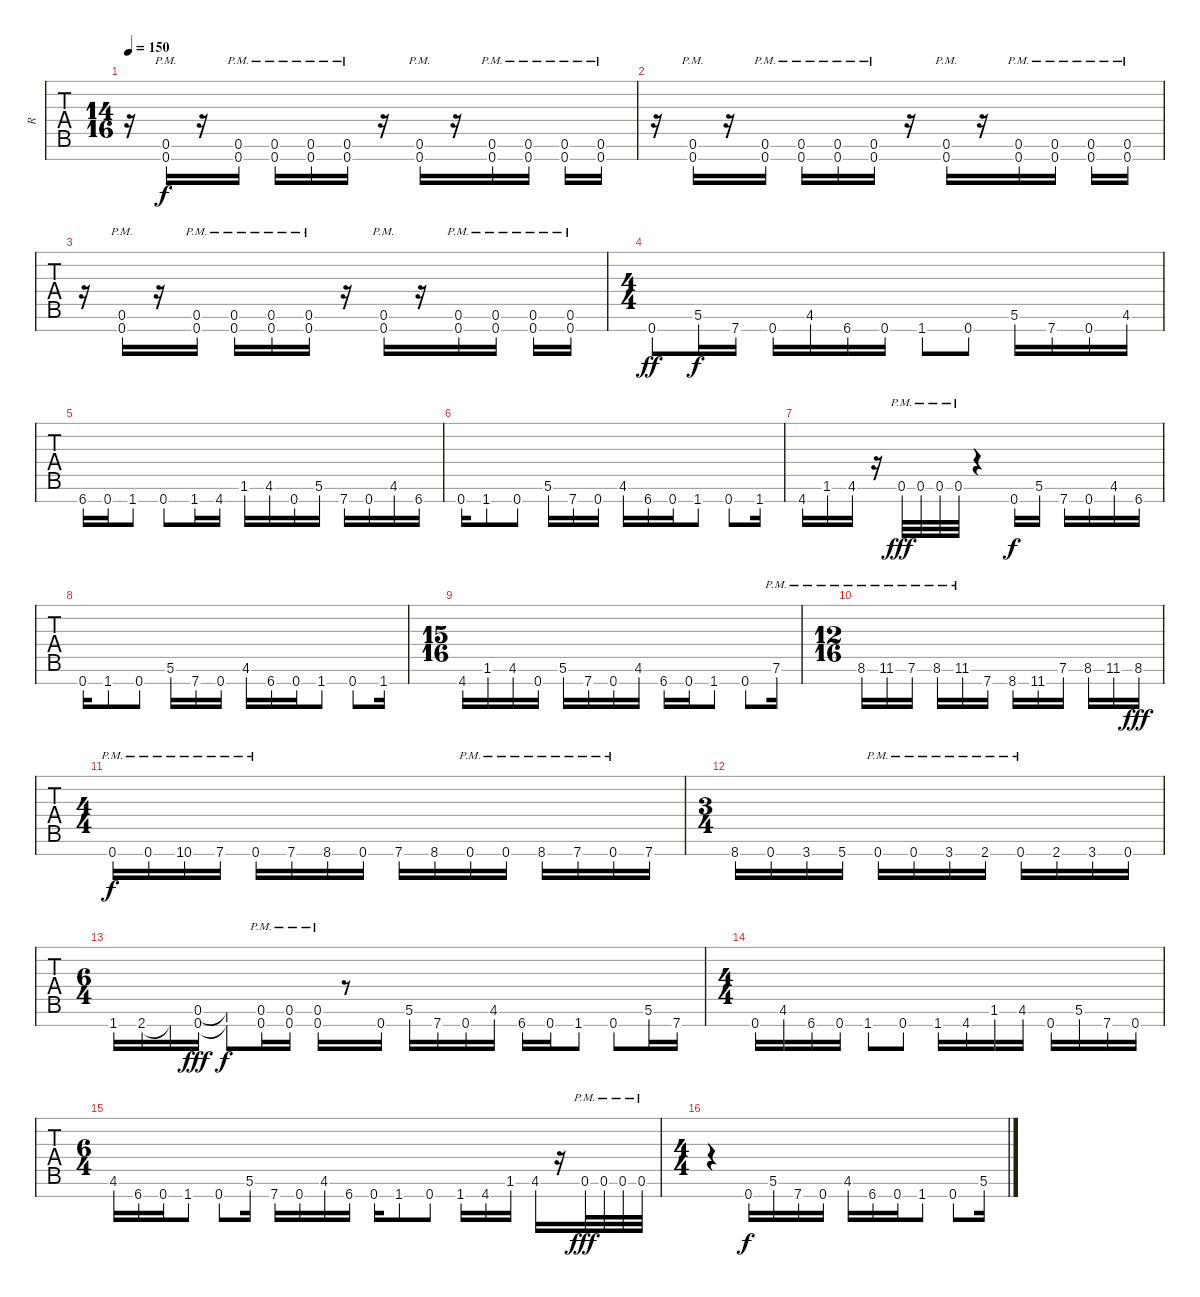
\track ("R" "R") {instrument distortionguitar}
\staff {tabs}
\tuning (E4 B3 G3 D3 A2 E2 A1) {hide}
\ts (14 16)
\tempo 150
\clef f4
\ks c
r.16{dy f} (0.6{pm} 0.7{pm}).16 r.16 (0.6{pm} 0.7{pm}).16 (0.6{pm} 0.7{pm}).16 (0.6{pm} 0.7{pm}).16 (0.6{pm} 0.7{pm}).16 r.16 (0.6{pm} 0.7{pm}).16 r.16 (0.6{pm} 0.7{pm}).16 (0.6{pm} 0.7{pm}).16 (0.6{pm} 0.7{pm}).16 (0.6{pm} 0.7{pm}).16 |
r.16 (0.6{pm} 0.7{pm}).16 r.16 (0.6{pm} 0.7{pm}).16 (0.6{pm} 0.7{pm}).16 (0.6{pm} 0.7{pm}).16 (0.6{pm} 0.7{pm}).16 r.16 (0.6{pm} 0.7{pm}).16 r.16 (0.6{pm} 0.7{pm}).16 (0.6{pm} 0.7{pm}).16 (0.6{pm} 0.7{pm}).16 (0.6{pm} 0.7{pm}).16 |
r.16 (0.6{pm} 0.7{pm}).16 r.16 (0.6{pm} 0.7{pm}).16 (0.6{pm} 0.7{pm}).16 (0.6{pm} 0.7{pm}).16 (0.6{pm} 0.7{pm}).16 r.16 (0.6{pm} 0.7{pm}).16 r.16 (0.6{pm} 0.7{pm}).16 (0.6{pm} 0.7{pm}).16 (0.6{pm} 0.7{pm}).16 (0.6{pm} 0.7{pm}).16 |
\ts (4 4)
0.7{ac}.8{dy ff} 5.6.16{dy f} 7.7.16 0.7.16 4.6.16 6.7.16 0.7.16 1.7.8 0.7.8 5.6.16 7.7.16 0.7.16 4.6.16 |
6.7.16 0.7.16 1.7.8 0.7.8 1.7.16 4.7.16 1.6.16 4.6.16 0.7.16 5.6.16 7.7.16 0.7.16 4.6.16 6.7.16 |
0.7.16 1.7.8 0.7.8 5.6.16 7.7.16 0.7.16 4.6.16 6.7.16 0.7.16 1.7.8 0.7.8 1.7.16 |
4.7.16 1.6.16 4.6.16 r.16 0.6{hac pm}.32{dy fff} 0.6{hac pm}.32 0.6{hac pm}.32 0.6{hac pm}.32 r.4 0.7.16{dy f} 5.6.16 7.7.16 0.7.16 4.6.16 6.7.16 |
0.7.16 1.7.8 0.7.8 5.6.16 7.7.16 0.7.16 4.6.16 6.7.16 0.7.16 1.7.8 0.7.8 1.7.16 |
\ts (15 16)
4.7.16 1.6.16 4.6.16 0.7.16 5.6.16 7.7.16 0.7.16 4.6.16 6.7.16 0.7.16 1.7.8 0.7.8 7.6{pm}.16 |
\ts (12 16)
8.6{pm}.16 11.6{pm}.16 7.6{pm}.16 8.6{pm}.16 11.6{pm}.16 7.7.16 8.7.16 11.7.16 7.6.16 8.6.16 11.6.16 8.6{hac}.16{dy fff} |
\ts (4 4)
0.7{pm}.16{dy f} 0.7{pm}.16 10.7{pm}.16 7.7{pm}.16 0.7{pm}.16 7.7.16 8.7.16 0.7.16 7.7.16 8.7.16 0.7{pm}.16 0.7{pm}.16 8.7{pm}.16 7.7{pm}.16 0.7{pm}.16 7.7.16 |
\ts (3 4)
8.7.16 0.7.16 3.7.16 5.7.16 0.7{pm}.16 0.7{pm}.16 3.7{pm}.16 2.7{pm}.16 0.7{pm}.16 2.7.16 3.7.16 0.7.16 |
\ts (6 4)
1.7.16 2.7.16 2.7{t}.16 (0.6{hac} 0.7{hac}).16{dy fff} (0.6{t} 0.7{t}).8{dy f} (0.6{pm st} 0.7{pm st}).16 (0.6{pm st} 0.7{pm st}).16 (0.6{pm st} 0.7{pm st}).16 r.8 0.7.16 5.6.16 7.7.16 0.7.16 4.6.16 6.7.16 0.7.16 1.7.8 0.7.8 5.6.16 7.7.16 |
\ts (4 4)
0.7.16 4.6.16 6.7.16 0.7.16 1.7.8 0.7.8 1.7.16 4.7.16 1.6.16 4.6.16 0.7.16 5.6.16 7.7.16 0.7.16 |
\ts (6 4)
4.6.16 6.7.16 0.7.16 1.7.8 0.7.8 5.6.16 7.7.16 0.7.16 4.6.16 6.7.16 0.7.16 1.7.8 0.7.8 1.7.16 4.7.16 1.6.16 4.6.16 r.16 0.6{hac pm}.32{dy fff} 0.6{hac pm}.32 0.6{hac pm}.32 0.6{hac pm}.32 |
\ts (4 4)
r.4 0.7.16{dy f} 5.6.16 7.7.16 0.7.16 4.6.16 6.7.16 0.7.16 1.7.8 0.7.8 5.6.16
